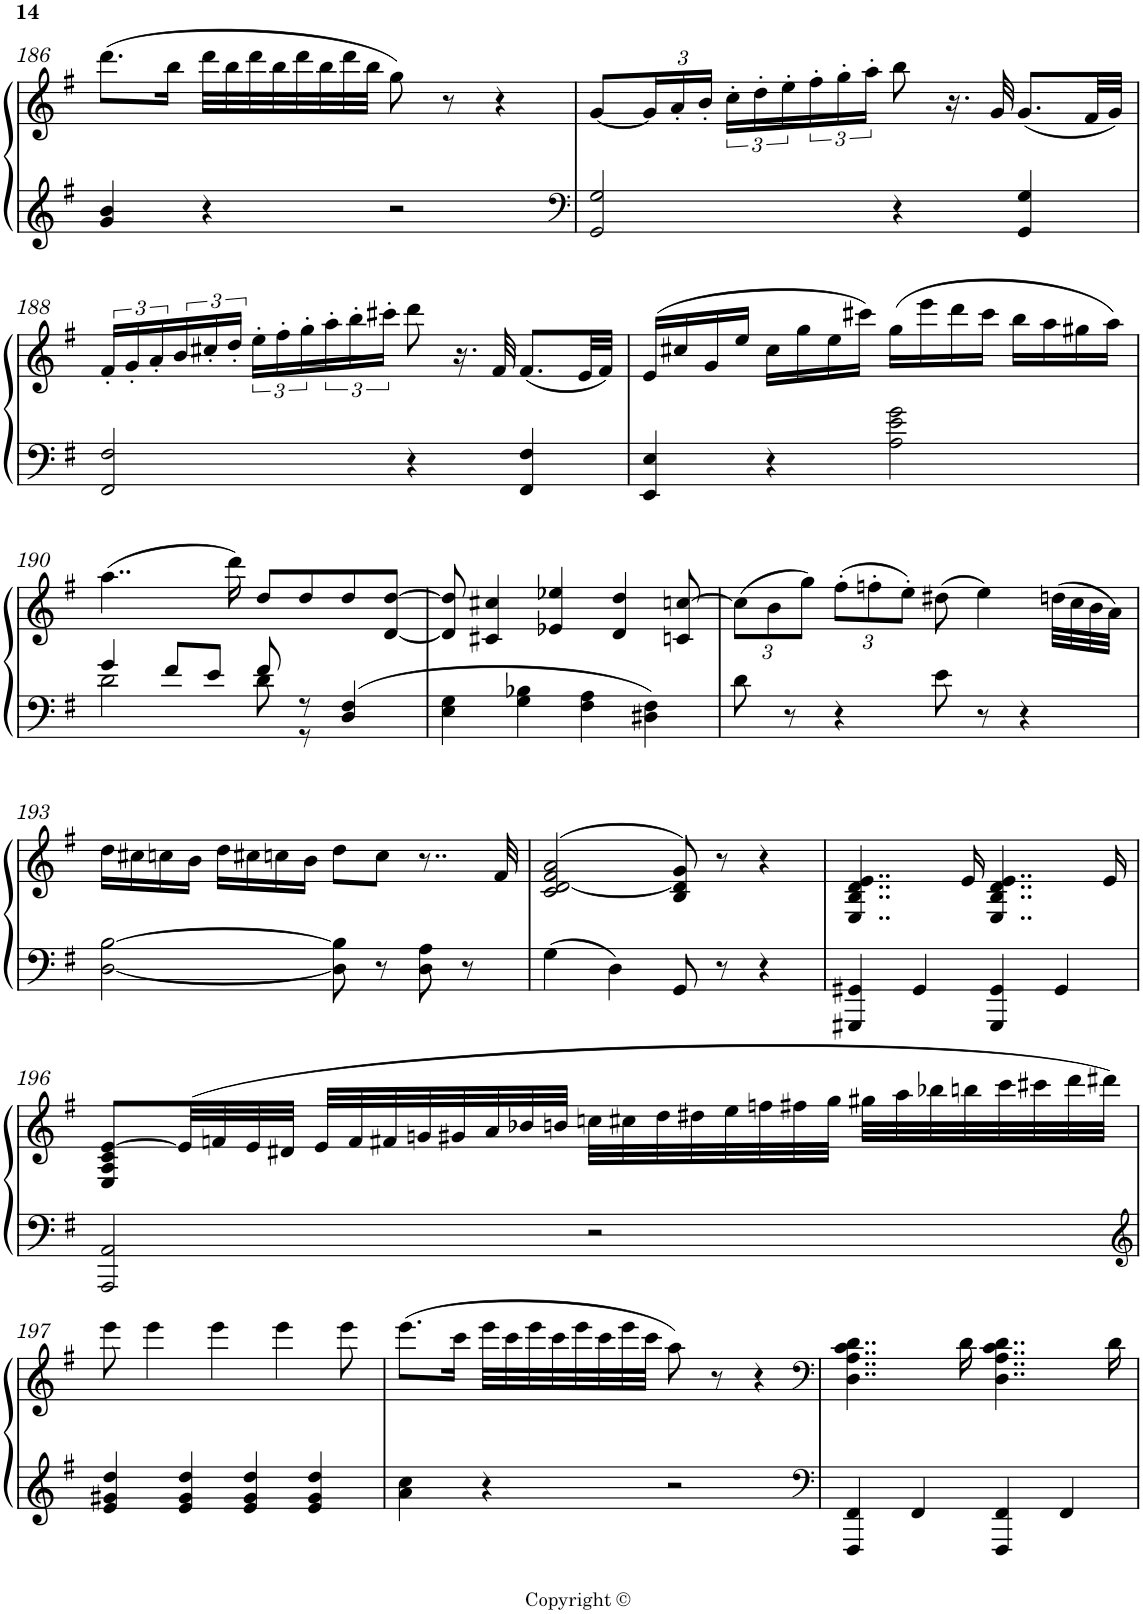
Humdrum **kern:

**kern	**kern
*part1	*part1
*staff2	*staff1
*I"Piano	*
*I'Pno.	*
!!LO:PB:g=z
*clefG2	*clefG2
*k[f#]	*k[f#]
*G:	*G:
*M2/2	*M2/2
*met(c|)	*met(c|)
=186	=186
4g/ 4b/	(>8.ddd\L
.	16bb\Jk
4r	32ddd\LLL
.	32bb\
.	32ddd\
.	32bb\
.	32ddd\
.	32bb\
.	32ddd\
.	32bb\JJJ
2r	8gg\)
.	8r
.	4r
=187	=187
*clefF4	*
2GG/ 2G/	[8g/L
*	*Xbrackettup
.	24g/L]
.	24a'/
.	24b'/JJ
*	*brackettup
.	24cc'\LL
.	24dd'\
.	24ee'\
.	24ff#'\
.	24gg'\
.	24aa'\JJ
4r	8bb\
.	16.r
.	32g/
4GG/ 4G/	(<8.g/L
.	32f#/LL
.	32g/JJJ)
!!LO:LB:g=z
=188	=188
2FF#/ 2F#/	24f#'/LL
.	24g'/
.	24a'/
.	24b/
.	24cc#X'/
.	24dd'/JJ
.	24ee'\LL
.	24ff#'\
.	24gg'\
.	24aa'\
.	24bb'\
.	24ccc#X'\JJ
4r	8ddd\
.	16.r
.	32f#/
4FF#/ 4F#/	(<8.f#/L
.	32e/LL
.	32f#/JJJ)
=189	=189
4EE/ 4E/	(>16e/LL
.	16cc#X/
.	16g/
.	16ee/JJ
4r	16cc#\LL
.	16gg\
.	16ee\
.	16ccc#X\JJ)
2A\ 2e\ 2g\	(>16gg\LL
.	16eee\
.	16ddd\
.	16ccc#\JJ
.	16bb\LL
.	16aa\
.	16gg#X\
.	16aa\JJ)
!!LO:LB:g=z
=190	=190
*^	*
4g/	2d\	(>4..aa\
8f#/L	.	.
8e/J	.	.
.	.	16ddd\)
8f#/	8d\	8dd/L
8r	8r	8dd/
4D/ 4F#/	4ryy	8dd/
.	.	[8d/ [8dd/J
*v	*v	*
=191	=191
4E\ 4G\	8d/] 8dd/]
.	4c#X/ 4cc#X/
4G\ 4B-X\	.
.	4e-X/ 4ee-X/
4F#\ 4A\	.
.	4d/ 4dd/
4D#X\ 4F#\	.
.	8cn/ [8ccn/
=192	=192
*	*Xbrackettup
8d\	(>12cc\L]
.	12b\
8r	.
.	12gg\J)
4r	(>12ff#'\L
.	12ffn'\
.	12ee'\J)
8e\	(>8dd#X\
8r	4ee\)
4r	.
.	(>32ddn\LLL
.	32cc\
.	32b\
.	32a\JJJ)
!!LO:LB:g=z
=193	=193
[2D\ [2B\	16dd\LL
.	16cc#X\
.	16ccn\
.	16b\JJ
.	16dd\LL
.	16cc#X\
.	16ccn\
.	16b\JJ
8D\] 8B\]	8dd\L
8r	8cc\J
8D\ 8A\	8..r
8r	.
.	32f#/
=194	=194
4G\	(>2c/ [2d/ 2f#/ 2a/
4D\	.
8GG/	8B/ 8d/] 8g/)
8r	8r
4r	4r
=195	=195
4GGG#X/ 4GG#X/	4..E/ 4..B/ 4..d/ 4..e/
4GG#/	.
.	16e/
4GGG#/ 4GG#/	4..E/ 4..B/ 4..d/ 4..e/
4GG#/	.
.	16e/
!!LO:LB:g=z
=196	=196
2AAA/ 2AA/	8E/ 8A/ 8c/ [8e/L
.	(>32e/LL]
.	32fn/
.	32e/
.	32d#X/JJJ
.	32e/LLL
.	32f/
.	32f#X/
.	32gn/
.	32g#X/
.	32a/
.	32b-X/
.	32bn/JJJ
2r	32ccn\LLL
.	32cc#X\
.	32dd\
.	32dd#X\
.	32ee\
.	32ffn\
.	32ff#X\
.	32gg\JJJ
.	32gg#X\LLL
.	32aa\
.	32bb-X\
.	32bbn\
.	32ccc\
.	32ccc#X\
.	32ddd\
.	32ddd#X\JJJ)
!!LO:LB:g=z
=197	=197
*clefG2	*
4e/ 4g#X/ 4dd/	8eee\
.	4eee\
4e/ 4g#/ 4dd/	.
.	4eee\
4e/ 4g#/ 4dd/	.
.	4eee\
4e/ 4g#/ 4dd/	.
.	8eee\
=198	=198
4a\ 4cc\	(>8.eee\L
.	16ccc\Jk
4r	32eee\LLL
.	32ccc\
.	32eee\
.	32ccc\
.	32eee\
.	32ccc\
.	32eee\
.	32ccc\JJJ
2r	8aa\)
.	8r
.	4r
=199	=199
*clefF4	*clefF4
4FFF#/ 4FF#/	4..D\ 4..A\ 4..c\ 4..d\
4FF#/	.
.	16d\
4FFF#/ 4FF#/	4..D\ 4..A\ 4..c\ 4..d\
4FF#/	.
.	16d\
=	=
*-	*-
